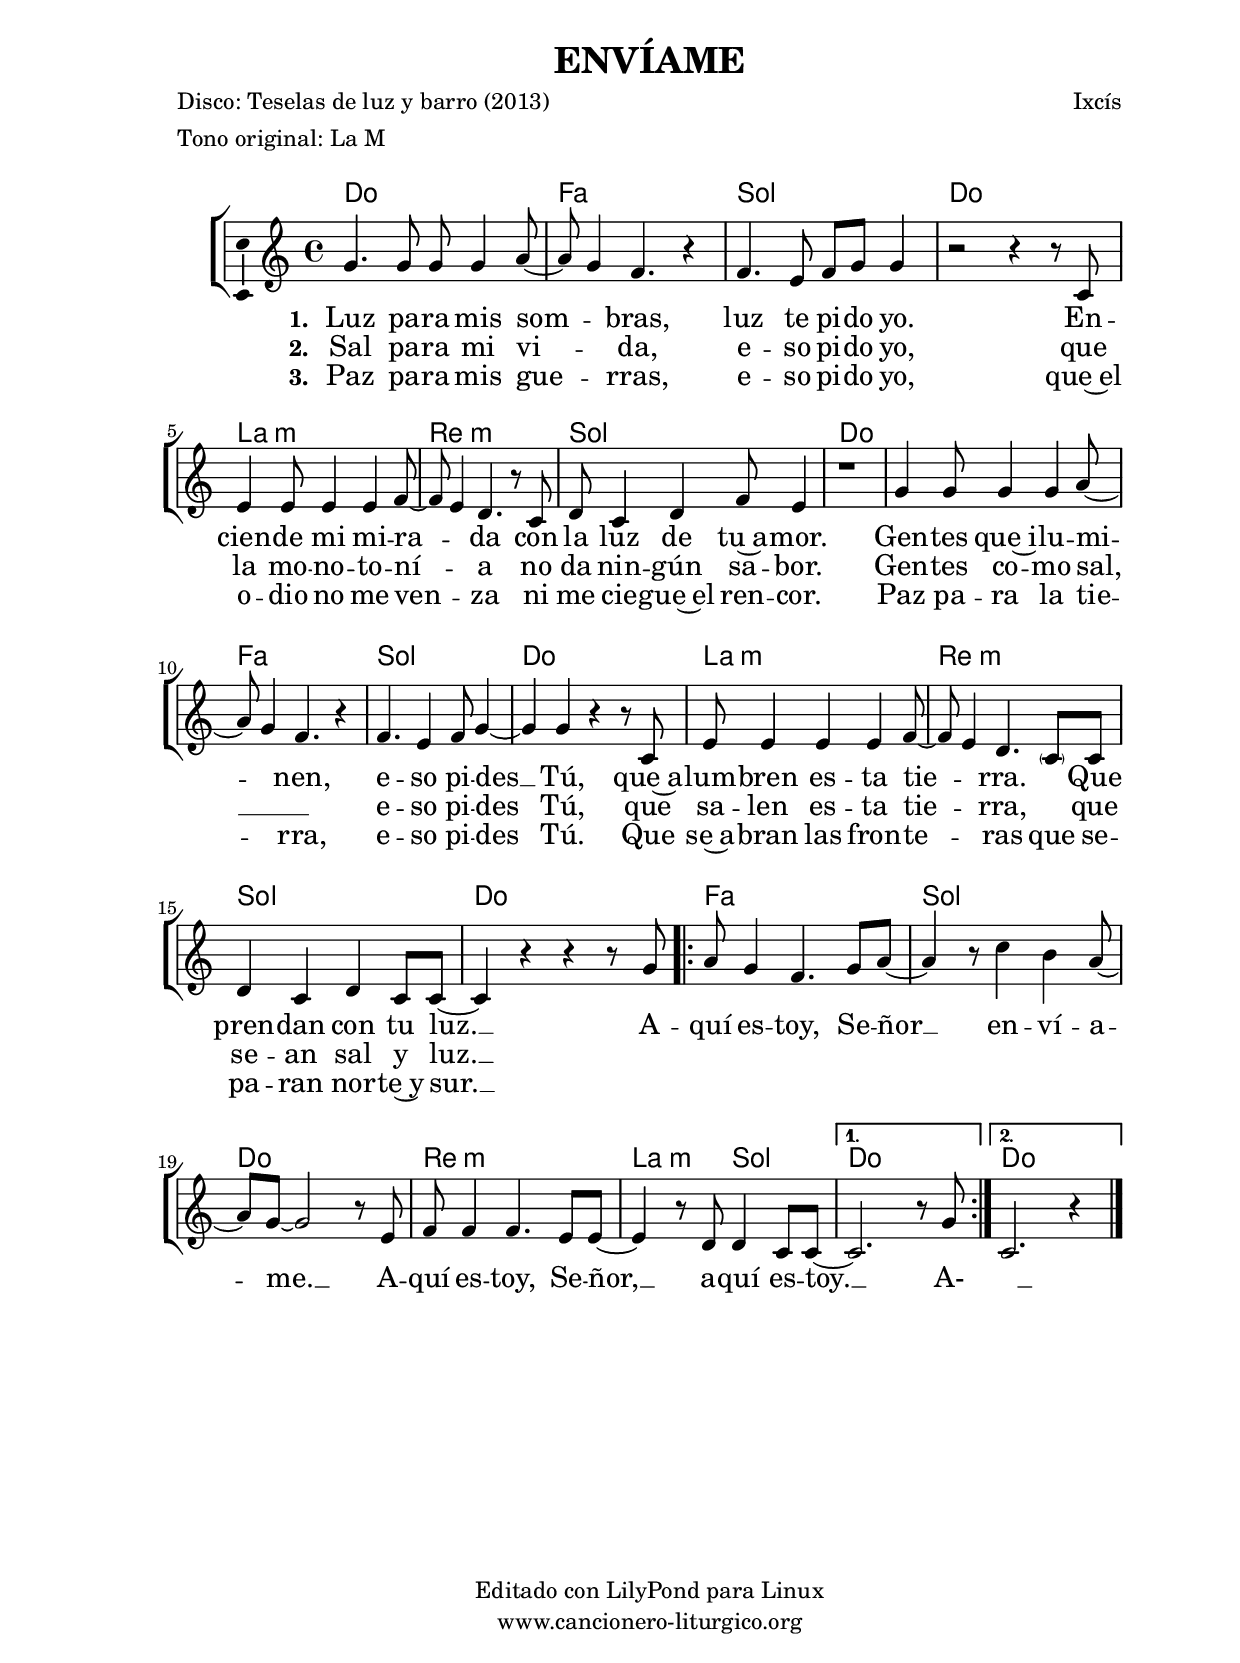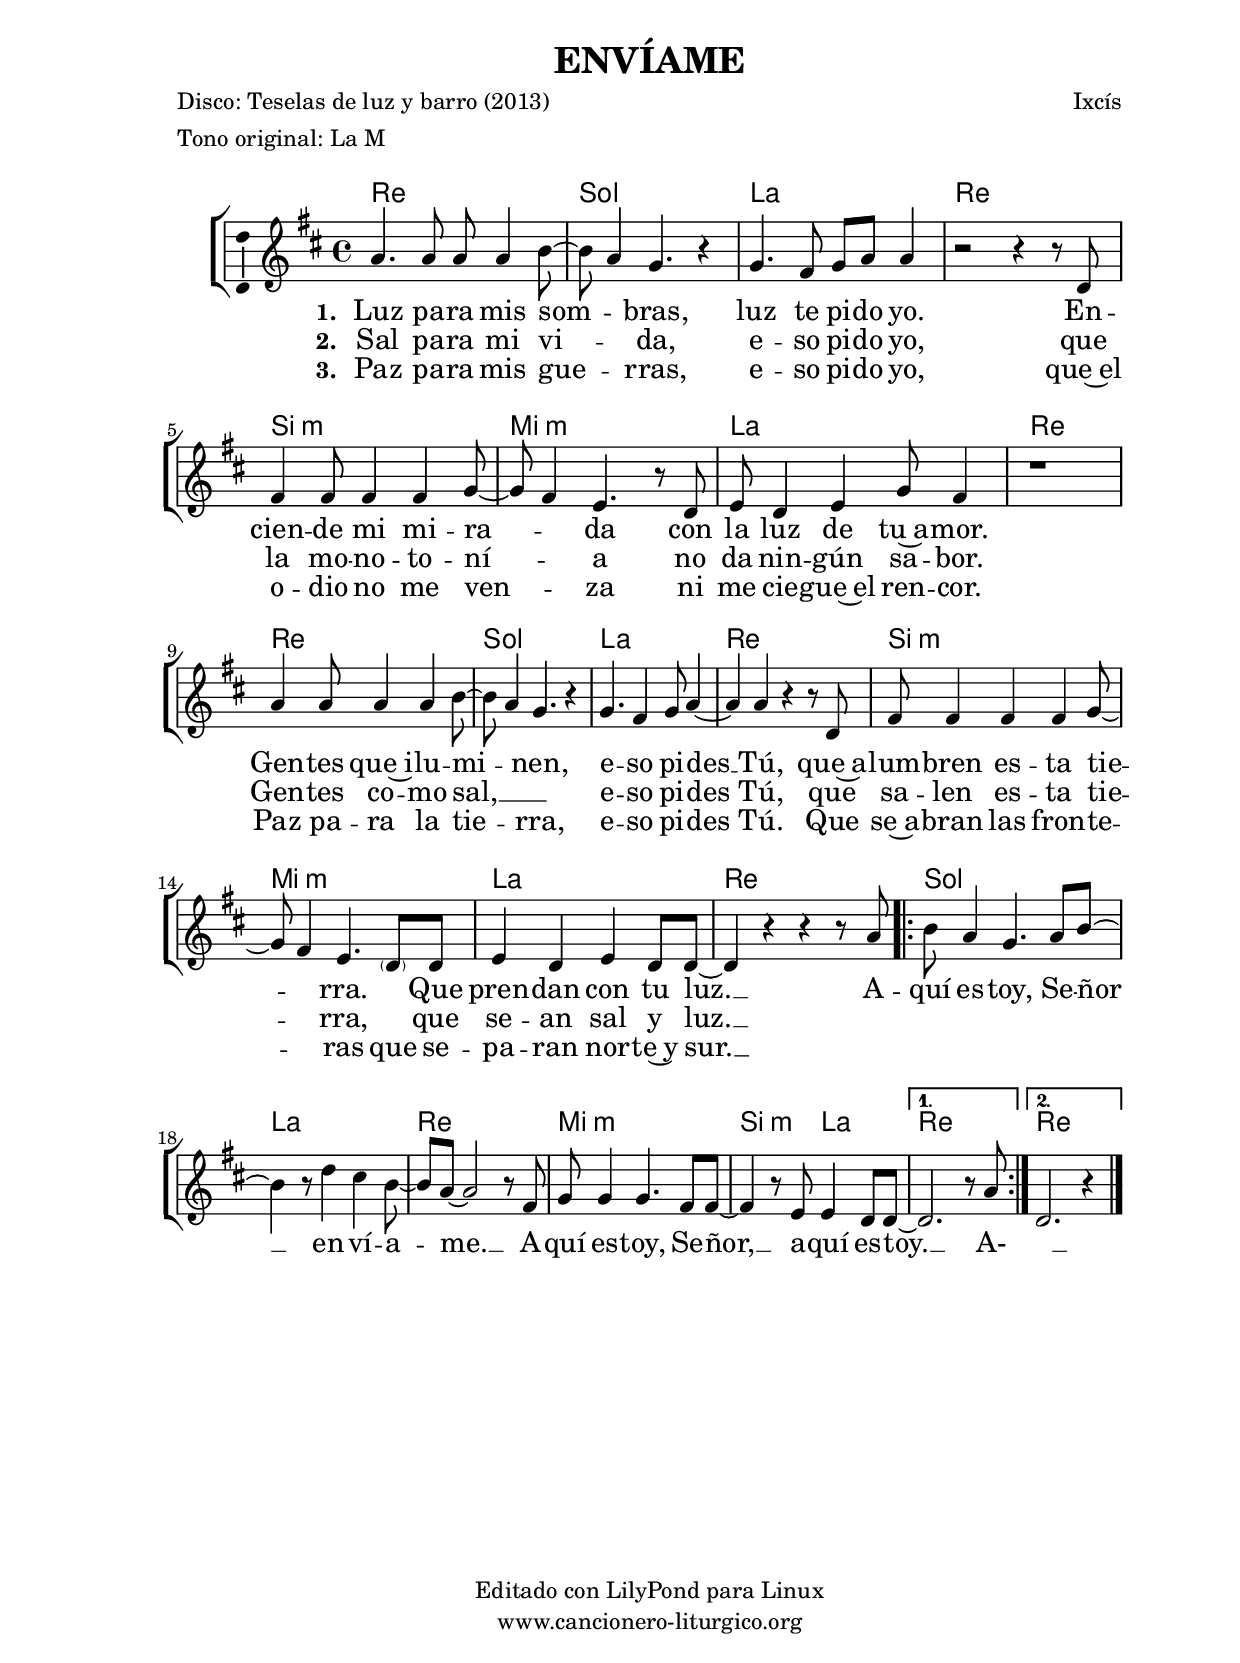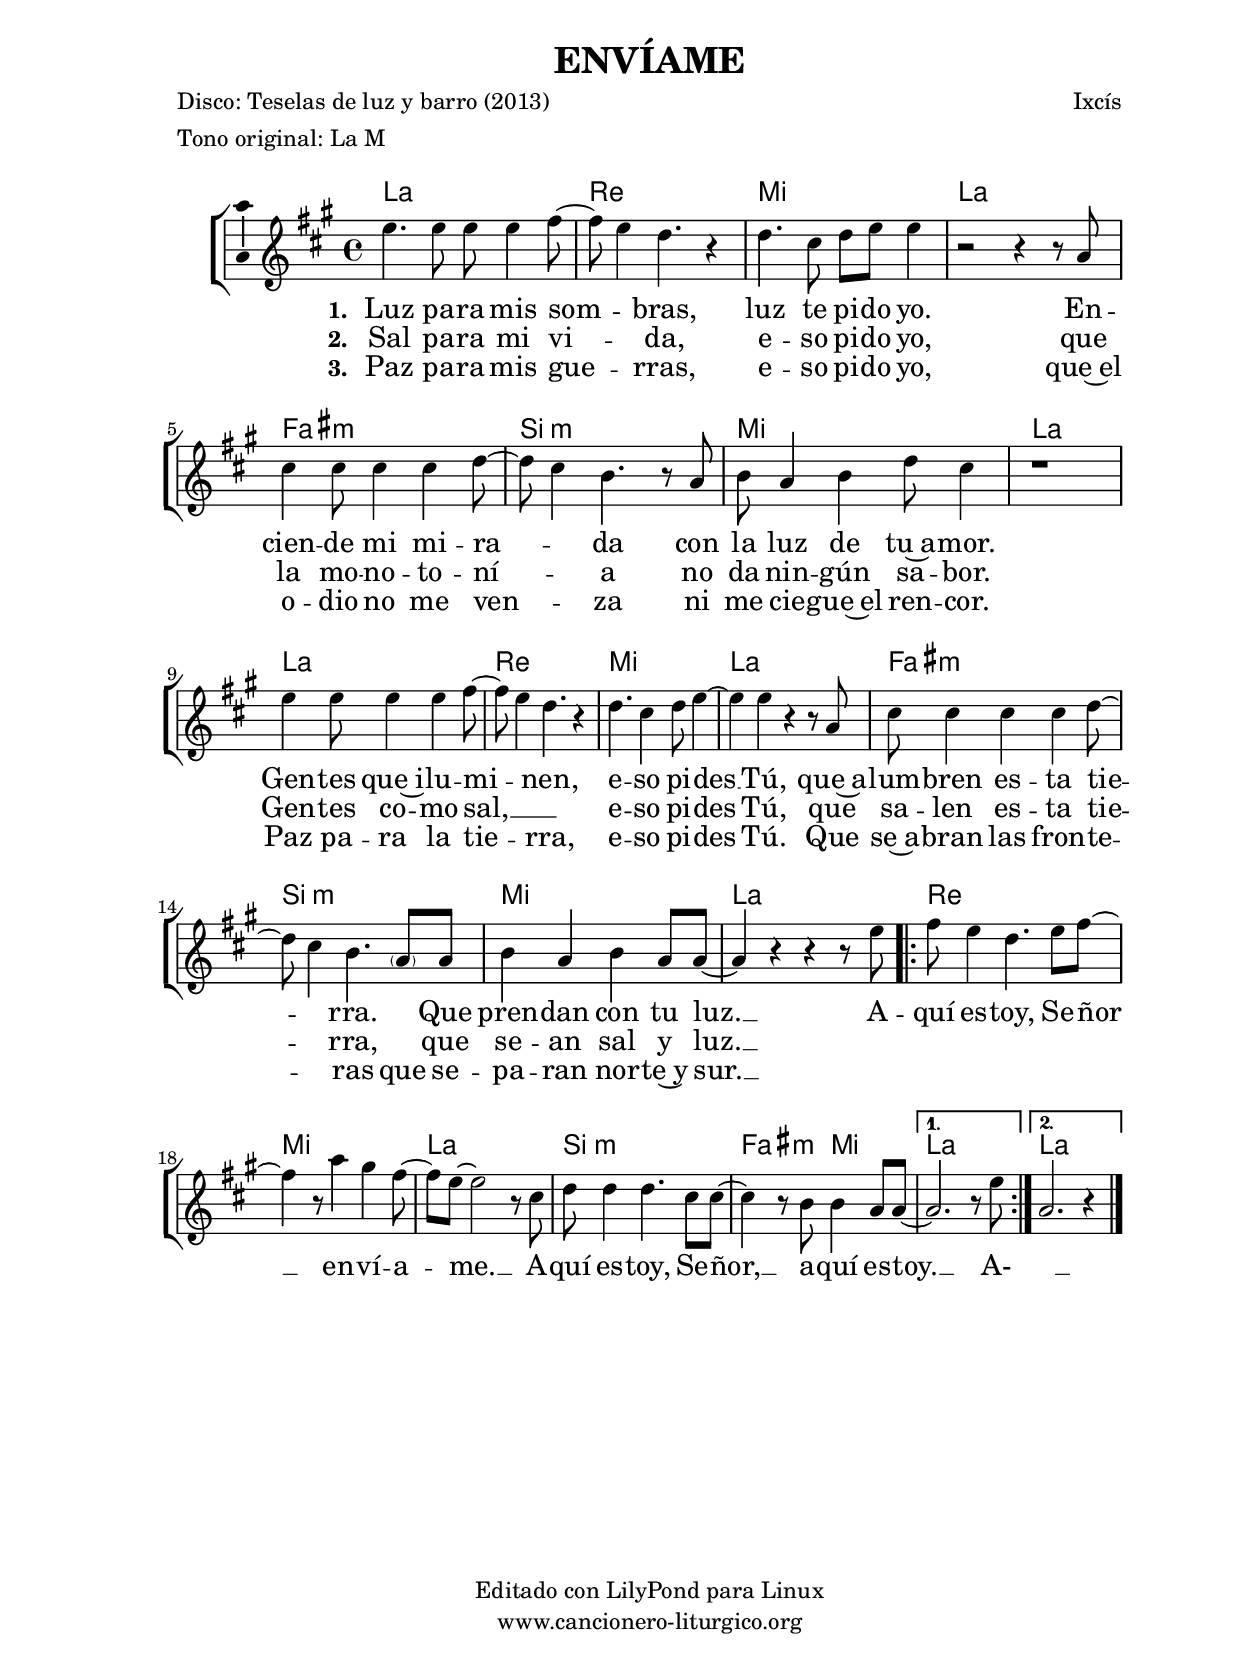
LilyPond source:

%
%para convertir .midi en .wav:
%timidity filename.midi -Ow -o finename.wav
%
%
%Para convertir de .wav a .mp3:
%lame -h -m j filename.wav
%
%
%para escuchar el midi:
%timidity nombrefichero.midi
%


%versión de lilypond para la que se ha escrito esta partitura:
\version "2.16.0"

	%Tamaño papel
	#(set-default-paper-size "a4")
	%Tamaño partitura
	#(set-global-staff-size 20)
	%No responde al pulsar sobre una nota
	#(ly:set-option 'point-and-click #f)

%parámetros del encabezamiento:
\header {
	title = "ENVÍAME"
	subtitle = ""
	composer = "Ixcís"
	poet = "Disco: Teselas de luz y barro (2013)"
	meter = "Tono original: La M"
	arranger = ""
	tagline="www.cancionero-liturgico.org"
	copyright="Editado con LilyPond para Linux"
	}

%parámetros asociados al papel:
\paper  {
	oddHeaderMarkup = \markup {\fill-line { \on-the-fly #not-first-page \fromproperty #'header:title \on-the-fly #not-first-page \fromproperty #'header:composer }}
	evenHeaderMarkup = \markup {\fill-line { \fromproperty #'header:composer \fromproperty #'header:title }}
	#(set-paper-size "a4")
	print-page-number = ##f
	first-page-number = 1
	print-first-page-number = ##f
%	head-separation = 3.0 \cm
	top-margin = 2.0 \cm
	bottom-margin = 0.5\cm
%%%	bottom-margin = -1.0\cm
	left-margin = 3.0 \cm
	line-width = 16.0 \cm 
	indent = 8\mm
	interscoreline = 2.\mm
	between-system-space = 15\mm
%	para que las partituras no llenen la hoja:
	ragged-bottom = ##t
%	idem para la última hoja:
	ragged-last-bottom = ##f
%	para que las partituras llenen el ancho del papel:
	ragged-last = ##f
	after-title-space = 2.5 \cm
%page-count=1
%system-count=7

	%Flexible Vertical Spacing
%	markup-markup-spacing =
%	#'((basic-distance . 15) (minimum-distance . 15) (padding . 3))
	markup-system-spacing =
	#'((basic-distance . 15) (minimum-distance . 15) (padding . 3))
	system-system-spacing =
	#'((basic-distance . 15) (minimum-distance . 15) (padding . 3))
	score-system-spacing =
	#'((basic-distance . 15) (minimum-distance . 15) (padding . 5))
%	top-system-spacing = % header
%	#'((basic-distance . 8) (minimum-distance . 0) (padding . 0))
%	top-markup-spacing =
%	#'((basic-distance . 20) (minimum-distance . 20) (padding . 0))
	last-bottom-spacing = % footer
	#'((basic-distance . 5) (minimum-distance . 5) (padding . 0))
%	score-markup-spacing =
%	#'((basic-distance . 16) (minimum-distance . 13) (padding . 0))

	}


%parámetros que afectan a toda la partitura:
global =  {
	%clave de sol (G):
	\clef G
	%armadura:
	\transpose a c'
	\key a \major
	\tempo 4=135
	\set Score.tempoHideNote = ##t
	}


acordes = {
	\italianChords
	\chordmode {
	\transpose a c
{

a1 d e a fis:m b:m e a
a1 d e a fis:m b:m e a
\repeat volta 2 {
d1 e a b:m fis2:m e
}
\alternative {
{
a1
}
{
a1
}
}
	}
	}
}



melodia = 
	\transpose a c'
{
\time 4/4

\relative c'{

e4. e8 e e4 fis8~
fis8 e4 d4. r4
d4. cis8 d e8 e4
r2 r4 r8 a,8
cis4 cis8 cis4 cis4 d8~
d8 cis4 b4. r8 a8
b8 a4 b d8 cis4
r1

e4 e8 e4 e4 fis8~
fis8 e4 d4. r4
d4. cis4 d8 e4~
e4 e4 r4 r8 a,8
cis8 cis4 cis4 cis4 d8~
d8 cis4 b4. \parenthesize a8 a
b4 a4 b a8 a8~
a4 r4 r4

%s4
%break
%\bar "||"
%s2 s4

r8 e'8
\repeat volta 2 {
fis8 e4 d4. e8 fis8~
fis4 r8 a4 gis fis8~
fis8 e~e2 r8 cis8
d8 d4 d4. cis8 cis8~
cis4 r8 b8 b4 a8 a~
}
\alternative {
{
a2. r8 e'8
}
{
a,2. r4
}
}

\bar "|."

}
}


texto = \lyricmode {

\set stanza =#"1. " 
Luz pa -- ra mis som -- _ bras, luz te pi -- do yo.
En -- cien -- de mi mi -- ra -- _ da con la luz de tu~a -- mor.
Gen -- tes que~i -- lu -- mi -- _ nen, e -- so pi -- des __ Tú,
que~a -- lum -- bren es -- ta tie -- _ rra. "  " Que pren -- dan con tu luz. __

A -- quí es -- toy, Se -- ñor __ en -- ví -- a -- me. __
A -- quí es -- toy, Se -- ñor, __ a -- quí es -- toy. __
A-
"  " __

}

textodos = \lyricmode {

\set stanza =#"2. " 
Sal pa -- ra mi vi -- _ da, e -- so pi -- do yo,
que la mo -- no -- to -- ní -- _ a no da nin -- gún sa -- bor.
Gen -- tes co -- mo sal, __ _ _ e -- so pi -- des Tú,
que sa -- len es -- ta tie -- _ rra, "  " que se -- an sal y luz. __

}

textotres = \lyricmode {

\set stanza =#"3. " 
Paz pa -- ra mis gue -- _ rras, e -- so pi -- do yo,
que~el o -- dio no me ven -- _ za ni me cie -- gue~el ren -- cor.
Paz pa -- ra la tie -- _ rra, e -- so pi -- des Tú.
Que se~a -- bran las fron -- te -- _ ras que se -- pa -- ran nor -- te~y sur. __

}


acordesStaff = \context ChordNames = acordesStaff <<
	\set chordChanges = ##t
	\acordes
	>>


vozStaff = \context Voice = vozStaff
\with {\consists "Ambitus_engraver"}
<<
%	\set Staff.instrumentName = ""
%	\set Staff.shortInstrumentName = ""
%	\set Staff.midiInstrument = #"clarinet"
%	\set Staff.midiInstrument = #"cello"
	\set Staff.midiInstrument = #"flute"
%	\set Staff.midiInstrument = #"electric guitar (jazz)"
%	\set Staff.midiInstrument = #"english horn"
%	\set Staff.midiInstrument = #"violin"
%	\set Staff.midiInstrument = #"glockenspiel"
	\set Staff.midiMinimumVolume = #0.7
	\set Staff.midiMaximumVolume = #0.9
	\global
	\melodia
	>>


textoStaff = \context Lyrics = textoStaff <<
	\lyricsto vozStaff \texto
	>>

textodosStaff = \context Lyrics = textodosStaff <<
	\lyricsto vozStaff \textodos
	>>

textotresStaff = \context Lyrics = textotresStaff <<
	\lyricsto vozStaff \textotres
	>>


\book {
	\score {
		\context ChoirStaff {
			\override StaffGroup.SystemStartBracket #'collapse-height = #1
			\override Score.SystemStartBar #'collapse-height = #1
			<<
			\acordesStaff
			\vozStaff
			\textoStaff
			\textodosStaff
			\textotresStaff
			>>
			}
		\layout {
	    		\context {
				\Lyrics
				\override LyricText #'font-size = #2
				}
	   		 \context {
				\Score
				\override StaffSymbol #'staff-space = #(magstep +3)
				}
			}
		}
	\score {
		\unfoldRepeats
		\context ChoirStaff {
			<<
			\acordesStaff
			\vozStaff
			>>
			}
		\midi {
	  		\context {
	  			\Score
				tempoWholesPerMinute = #(ly:make-moment 70 4)
				}
			}
		}
	}



#(define output-suffix "C")
\book {
	\score {
		\context ChoirStaff {
			\override StaffGroup.SystemStartBracket #'collapse-height = #1
			\override Score.SystemStartBar #'collapse-height = #1
\transpose c d
			<<
			\acordesStaff
			\vozStaff
			\textoStaff
			\textodosStaff
			\textotresStaff
			>>
			}
		\layout {
	    		\context {
				\Lyrics
				\override LyricText #'font-size = #2
				}
	   		 \context {
				\Score
				\override StaffSymbol #'staff-space = #(magstep +3)
				}
			}
		}
	}

#(define output-suffix "S")
\book {
	\score {
		\context ChoirStaff {
			\override StaffGroup.SystemStartBracket #'collapse-height = #1
			\override Score.SystemStartBar #'collapse-height = #1
\transpose c a
			<<
			\acordesStaff
			\vozStaff
			\textoStaff
			\textodosStaff
			\textotresStaff
			>>
			}
		\layout {
	    		\context {
				\Lyrics
				\override LyricText #'font-size = #2
				}
	   		 \context {
				\Score
				\override StaffSymbol #'staff-space = #(magstep +3)
				}
			}
		}
	}


